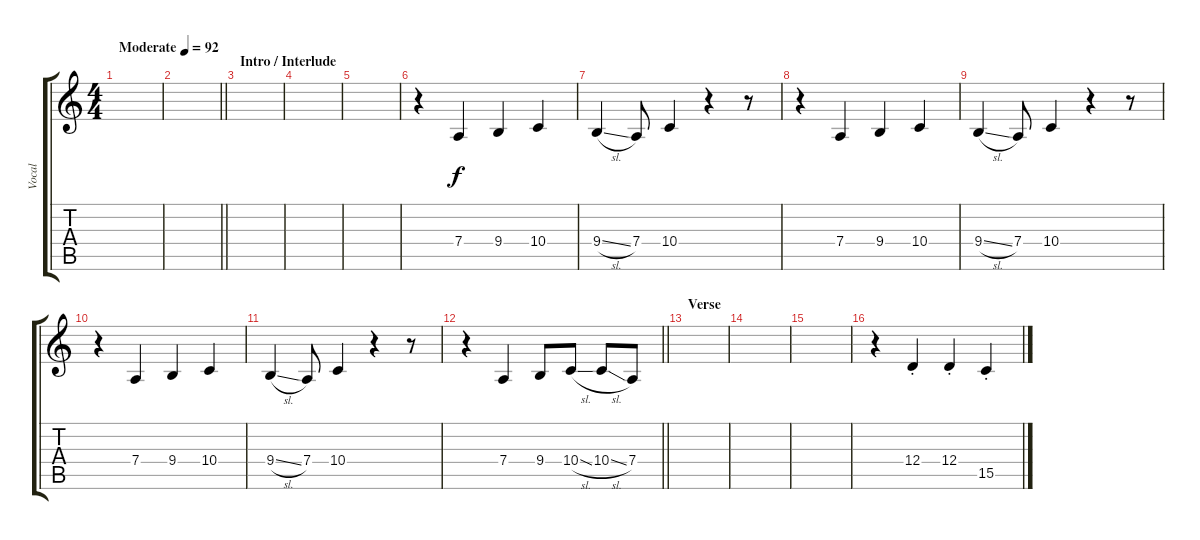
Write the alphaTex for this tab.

\track ("Vocal" "Vocal") {instrument ocarina}
\staff {score tabs}
\tuning (E4 B3 G3 D3 A2 E2) {hide}
\ts (4 4)
\tempo (92 "Moderate")
\clef g2
\ks c
|
\barLineRight lightlight
|
\section ("" "Intro / Interlude")
|
|
|
r.4{volume 11 instrument fx5brightness} 7.4.4 9.4.4 10.4.4 |
9.4{sl}.4 7.4.8 10.4.4 r.4 r.8 |
r.4 7.4.4 9.4.4 10.4.4 |
9.4{sl}.4 7.4.8 10.4.4 r.4 r.8 |
r.4 7.4.4 9.4.4 10.4.4 |
9.4{sl}.4 7.4.8 10.4.4 r.4 r.8 |
\barLineRight lightlight
r.4 7.4.4 9.4.8 10.4{sl}.8 10.4{sl}.8 7.4.8 |
\section ("" "Verse")
|
|
|
r.4{volume 11 instrument ocarina} 12.4{st}.4 12.4{st}.4 15.5{st}.4
